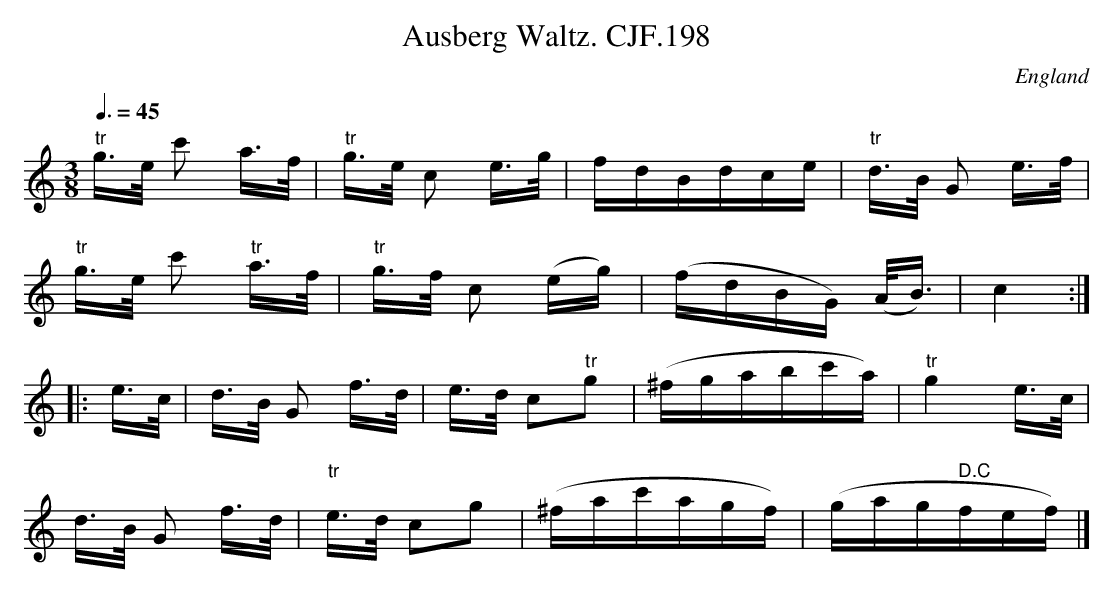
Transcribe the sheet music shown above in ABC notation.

X:1
T:Ausberg Waltz. CJF.198
O:England
M:3/8
L:1/16
Q:3/8=45
K:C major
"tr"g>e c'2 a>f|"tr"g>e c2 e>g|fdBdce|"tr"d>B G2 e>f|!
"tr"g>e c'2 "tr"a>f|"tr"g>f c2 (eg)|(fdBG) (A<B)|c4h:|!
|:e>c|d>B G2 f>d|e>d c2"tr"g2|(^fgabc'a)|"tr"g4e>c|!
d>B G2 f>d|"tr"e>d c2g2|(^fac'agf)|(gag" D.C"fef)|]
